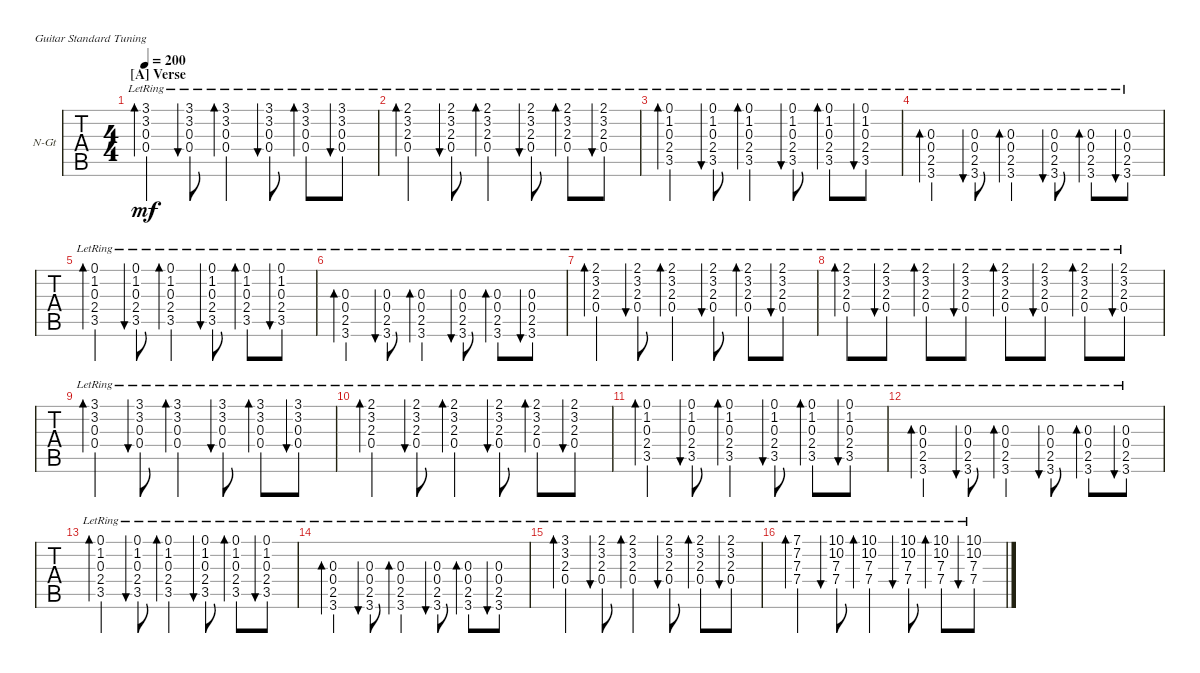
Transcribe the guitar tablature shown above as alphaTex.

\defaultSystemsLayout 4
\bracketExtendMode groupsimilarinstruments
\firstSystemTrackNameOrientation horizontal
\otherSystemsTrackNameOrientation horizontal
\track ("Cole Train" "N-Gt") {instrument acousticguitarnylon}
\staff {tabs}
\tuning (E4 B3 G3 D3 A2 E2)
\ts (4 4)
\section ("A" "Verse")
\tempo 200
\clef g2
\ks c
(0.3{lr} 3.2{lr} 3.1{lr} 0.4{lr}).4{bd 30 dy mf} (0.3{lr} 3.2{lr} 3.1{lr} 0.4{lr}).8{bu 30} (0.3{lr} 3.2{lr} 3.1{lr} 0.4{lr}).4{bd 30} (0.3{lr} 3.2{lr} 3.1{lr} 0.4{lr}).8{bu 30} (3.2{lr} 0.3{lr} 3.1{lr} 0.4{lr}).8{bd 30} (0.3{lr} 3.2{lr} 3.1{lr} 0.4{lr}).8{bu 30} |
(2.3{lr} 3.2{lr} 2.1{lr} 0.4{lr}).4{bd 30} (2.3{lr} 3.2{lr} 2.1{lr} 0.4{lr}).8{bu 30} (2.3{lr} 3.2{lr} 2.1{lr} 0.4{lr}).4{bd 30} (2.3{lr} 3.2{lr} 2.1{lr} 0.4{lr}).8{bu 30} (3.2{lr} 2.3{lr} 2.1{lr} 0.4{lr}).8{bd 30} (2.3{lr} 3.2{lr} 2.1{lr} 0.4{lr}).8{bu 30} |
(0.3{lr} 1.2{lr} 0.1{lr} 3.5{lr} 2.4{lr}).4{bd 30} (0.3{lr} 1.2{lr} 0.1{lr} 3.5{lr} 2.4{lr}).8{bu 30} (0.3{lr} 1.2{lr} 0.1{lr} 3.5{lr} 2.4{lr}).4{bd 30} (0.3{lr} 1.2{lr} 0.1{lr} 3.5{lr} 2.4{lr}).8{bu 30} (1.2{lr} 0.3{lr} 0.1{lr} 3.5{lr} 2.4{lr}).8{bd 30} (0.3{lr} 1.2{lr} 0.1{lr} 3.5{lr} 2.4{lr}).8{bu 30} |
(0.3{lr} 3.6{lr} 2.5{lr} 0.4{lr}).4{bd 30} (0.3{lr} 0.4{lr} 3.6{lr} 2.5{lr}).8{bu 30} (0.3{lr} 0.4{lr} 3.6{lr} 2.5{lr}).4{bd 30} (0.3{lr} 0.4{lr} 3.6{lr} 2.5{lr}).8{bu 30} (0.3{lr} 0.4{lr} 3.6{lr} 2.5{lr}).8{bd 30} (0.3{lr} 0.4{lr} 3.6{lr} 2.5{lr}).8{bu 30} |
(0.3{lr} 1.2{lr} 0.1{lr} 3.5{lr} 2.4{lr}).4{bd 30} (0.3{lr} 1.2{lr} 0.1{lr} 3.5{lr} 2.4{lr}).8{bu 30} (0.3{lr} 1.2{lr} 0.1{lr} 3.5{lr} 2.4{lr}).4{bd 30} (0.3{lr} 1.2{lr} 0.1{lr} 3.5{lr} 2.4{lr}).8{bu 30} (1.2{lr} 0.3{lr} 0.1{lr} 3.5{lr} 2.4{lr}).8{bd 30} (0.3{lr} 1.2{lr} 0.1{lr} 3.5{lr} 2.4{lr}).8{bu 30} |
(0.3{lr} 3.6{lr} 2.5{lr} 0.4{lr}).4{bd 30} (0.3{lr} 0.4{lr} 3.6{lr} 2.5{lr}).8{bu 30} (0.3{lr} 0.4{lr} 3.6{lr} 2.5{lr}).4{bd 30} (0.3{lr} 0.4{lr} 3.6{lr} 2.5{lr}).8{bu 30} (0.3{lr} 0.4{lr} 3.6{lr} 2.5{lr}).8{bd 30} (0.3{lr} 0.4{lr} 3.6{lr} 2.5{lr}).8{bu 30} |
(2.3{lr} 3.2{lr} 2.1{lr} 0.4{lr}).4{bd 30} (2.3{lr} 3.2{lr} 2.1{lr} 0.4{lr}).8{bu 30} (2.3{lr} 3.2{lr} 2.1{lr} 0.4{lr}).4{bd 30} (2.3{lr} 3.2{lr} 2.1{lr} 0.4{lr}).8{bu 30} (3.2{lr} 2.3{lr} 2.1{lr} 0.4{lr}).8{bd 30} (2.3{lr} 3.2{lr} 2.1{lr} 0.4{lr}).8{bu 30} |
(2.3{lr} 3.2{lr} 2.1{lr} 0.4{lr}).8{bd 30} (2.3{lr} 3.2{lr} 2.1{lr} 0.4{lr}).8{bu 30} (2.3{lr} 3.2{lr} 2.1{lr} 0.4{lr}).8{bd 30} (2.3{lr} 3.2{lr} 2.1{lr} 0.4{lr}).8{bu 30} (3.2{lr} 2.3{lr} 2.1{lr} 0.4{lr}).8{bd 30} (2.3{lr} 3.2{lr} 2.1{lr} 0.4{lr}).8{bu 30} (0.4{lr} 2.3{lr} 3.2{lr} 2.1{lr}).8{bd 30} (0.4{lr} 2.3{lr} 3.2{lr} 2.1{lr}).8{bu 30} |
(0.3{lr} 3.2{lr} 3.1{lr} 0.4{lr}).4{bd 30} (0.3{lr} 3.2{lr} 3.1{lr} 0.4{lr}).8{bu 30} (0.3{lr} 3.2{lr} 3.1{lr} 0.4{lr}).4{bd 30} (0.3{lr} 3.2{lr} 3.1{lr} 0.4{lr}).8{bu 30} (3.2{lr} 0.3{lr} 3.1{lr} 0.4{lr}).8{bd 30} (0.3{lr} 3.2{lr} 3.1{lr} 0.4{lr}).8{bu 30} |
(2.3{lr} 3.2{lr} 2.1{lr} 0.4{lr}).4{bd 30} (2.3{lr} 3.2{lr} 2.1{lr} 0.4{lr}).8{bu 30} (2.3{lr} 3.2{lr} 2.1{lr} 0.4{lr}).4{bd 30} (2.3{lr} 3.2{lr} 2.1{lr} 0.4{lr}).8{bu 30} (3.2{lr} 2.3{lr} 2.1{lr} 0.4{lr}).8{bd 30} (2.3{lr} 3.2{lr} 2.1{lr} 0.4{lr}).8{bu 30} |
(0.3{lr} 1.2{lr} 0.1{lr} 3.5{lr} 2.4{lr}).4{bd 30} (0.3{lr} 1.2{lr} 0.1{lr} 3.5{lr} 2.4{lr}).8{bu 30} (0.3{lr} 1.2{lr} 0.1{lr} 3.5{lr} 2.4{lr}).4{bd 30} (0.3{lr} 1.2{lr} 0.1{lr} 3.5{lr} 2.4{lr}).8{bu 30} (1.2{lr} 0.3{lr} 0.1{lr} 3.5{lr} 2.4{lr}).8{bd 30} (0.3{lr} 1.2{lr} 0.1{lr} 3.5{lr} 2.4{lr}).8{bu 30} |
(0.3{lr} 3.6{lr} 2.5{lr} 0.4{lr}).4{bd 30} (0.3{lr} 0.4{lr} 3.6{lr} 2.5{lr}).8{bu 30} (0.3{lr} 0.4{lr} 3.6{lr} 2.5{lr}).4{bd 30} (0.3{lr} 0.4{lr} 3.6{lr} 2.5{lr}).8{bu 30} (0.3{lr} 0.4{lr} 3.6{lr} 2.5{lr}).8{bd 30} (0.3{lr} 0.4{lr} 3.6{lr} 2.5{lr}).8{bu 30} |
(0.3{lr} 1.2{lr} 0.1{lr} 3.5{lr} 2.4{lr}).4{bd 30} (0.3{lr} 1.2{lr} 0.1{lr} 3.5{lr} 2.4{lr}).8{bu 30} (0.3{lr} 1.2{lr} 0.1{lr} 3.5{lr} 2.4{lr}).4{bd 30} (0.3{lr} 1.2{lr} 0.1{lr} 3.5{lr} 2.4{lr}).8{bu 30} (1.2{lr} 0.3{lr} 0.1{lr} 3.5{lr} 2.4{lr}).8{bd 30} (0.3{lr} 1.2{lr} 0.1{lr} 3.5{lr} 2.4{lr}).8{bu 30} |
(0.3{lr} 3.6{lr} 2.5{lr} 0.4{lr}).4{bd 30} (0.3{lr} 0.4{lr} 3.6{lr} 2.5{lr}).8{bu 30} (0.3{lr} 0.4{lr} 3.6{lr} 2.5{lr}).4{bd 30} (0.3{lr} 0.4{lr} 3.6{lr} 2.5{lr}).8{bu 30} (0.3{lr} 0.4{lr} 3.6{lr} 2.5{lr}).8{bd 30} (0.3{lr} 0.4{lr} 3.6{lr} 2.5{lr}).8{bu 30} |
(2.3{lr} 3.2{lr} 3.1{lr} 0.4{lr}).4{bd 30} (2.3{lr} 3.2{lr} 2.1{lr} 0.4{lr}).8{bu 30} (2.3{lr} 3.2{lr} 2.1{lr} 0.4{lr}).4{bd 30} (2.3{lr} 3.2{lr} 2.1{lr} 0.4{lr}).8{bu 30} (3.2{lr} 2.3{lr} 2.1{lr} 0.4{lr}).8{bd 30} (2.3{lr} 3.2{lr} 2.1{lr} 0.4{lr}).8{bu 30} |
(7.3{lr} 7.2{lr} 7.1{lr} 7.4{lr}).4{bd 30} (7.3{lr} 10.2{lr} 10.1{lr} 7.4{lr}).8{bu 30} (7.3{lr} 10.2{lr} 10.1{lr} 7.4{lr}).4{bd 30} (7.3{lr} 10.2{lr} 10.1{lr} 7.4{lr}).8{bu 30} (7.4{lr} 7.3{lr} 10.2{lr} 10.1{lr}).8{bd 30} (7.4{lr} 7.3{lr} 10.2{lr} 10.1{lr}).8{bu 30}
